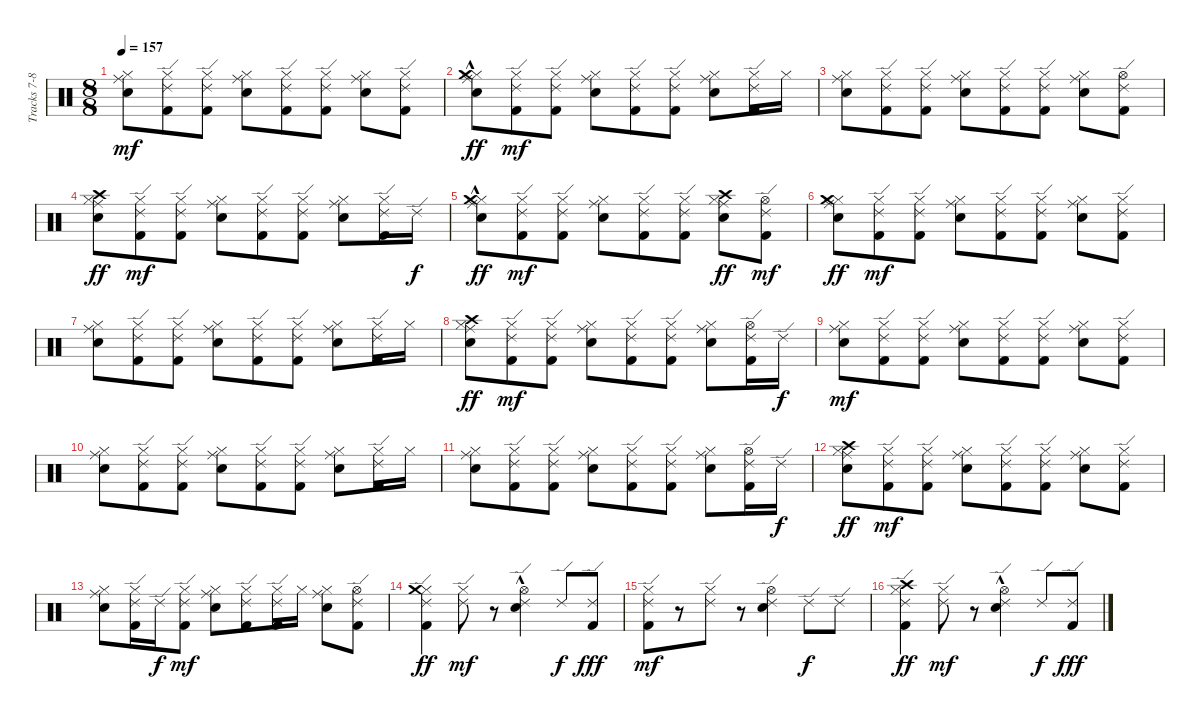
\track ("Tracks 7-8-9-10-11-12" "Tracks 7-8") {instrument percussion}
\staff {score}
\articulation defaults
\ts (8 8)
\tempo 157
\clef neutral
\ks c
("Snare (hit) 2" "Hi-Hat (closed)" "Ride (middle)").8{dy mf} ("Kick (hit) 2" "Hi-Hat (closed)" "Ride (edge) 2").8 ("Kick (hit) 2" "Hi-Hat (closed)" "Ride (edge) 2").8 ("Snare (hit) 2" "Hi-Hat (closed)" "Ride (middle)").8 ("Kick (hit) 2" "Hi-Hat (closed)" "Ride (edge) 2").8 ("Kick (hit) 2" "Hi-Hat (closed)" "Ride (edge) 2").8 ("Snare (hit) 2" "Hi-Hat (closed)" "Ride (middle)").8 ("Kick (hit) 2" "Hi-Hat (closed)" "Ride (edge) 2").8 |
("Snare (hit) 2" "Hi-Hat (closed)" "Ride (middle)" "Crash medium (hit)"{hac}).8{dy ff} ("Kick (hit) 2" "Hi-Hat (closed)" "Ride (edge) 2").8{dy mf} ("Kick (hit) 2" "Hi-Hat (closed)" "Ride (edge) 2").8 ("Snare (hit) 2" "Hi-Hat (closed)" "Ride (middle)").8 ("Kick (hit) 2" "Hi-Hat (closed)" "Ride (edge) 2").8 ("Kick (hit) 2" "Hi-Hat (closed)" "Ride (edge) 2").8 ("Snare (hit) 2" "Hi-Hat (closed)" "Ride (middle)").8 ("Kick (hit) 2" "Hi-Hat (closed)" "Ride (edge) 2").16 "Hi-Hat (closed)".16 |
("Snare (hit) 2" "Hi-Hat (closed)" "Ride (middle)").8 ("Kick (hit) 2" "Hi-Hat (closed)" "Ride (edge) 2").8 ("Kick (hit) 2" "Hi-Hat (closed)" "Ride (edge) 2").8 ("Snare (hit) 2" "Hi-Hat (closed)" "Ride (middle)").8 ("Kick (hit) 2" "Hi-Hat (closed)" "Ride (edge) 2").8 ("Kick (hit) 2" "Hi-Hat (closed)" "Ride (edge) 2").8 ("Snare (hit) 2" "Hi-Hat (closed)" "Ride (middle)").8 ("Kick (hit) 2" "Hi-Hat (open)" "Ride (edge) 2").8 |
("Snare (hit) 2" "Hi-Hat (closed)" "Ride (middle)" "Crash high (hit)").8{dy ff} ("Kick (hit) 2" "Hi-Hat (closed)" "Ride (edge) 2").8{dy mf} ("Kick (hit) 2" "Hi-Hat (closed)" "Ride (edge) 2").8 ("Snare (hit) 2" "Hi-Hat (closed)" "Ride (middle)").8 ("Kick (hit) 2" "Hi-Hat (closed)" "Ride (edge) 2").8 ("Kick (hit) 2" "Hi-Hat (closed)" "Ride (edge) 2").8 ("Snare (hit) 2" "Hi-Hat (closed)" "Ride (middle)").8 ("Kick (hit) 2" "Hi-Hat (closed)" "Ride (edge) 2").16 "Ride (edge) 2".16{dy f} |
("Snare (hit) 2" "Hi-Hat (closed)" "Ride (middle)" "Crash medium (hit)"{hac}).8{dy ff} ("Kick (hit) 2" "Hi-Hat (closed)" "Ride (edge) 2").8{dy mf} ("Kick (hit) 2" "Hi-Hat (closed)" "Ride (edge) 2").8 ("Snare (hit) 2" "Hi-Hat (closed)" "Ride (middle)").8 ("Kick (hit) 2" "Hi-Hat (closed)" "Ride (edge) 2").8 ("Kick (hit) 2" "Hi-Hat (closed)" "Ride (edge) 2").8 ("Snare (hit) 2" "Hi-Hat (closed)" "Ride (middle)" "Crash high (hit)").8{dy ff} ("Kick (hit) 2" "Hi-Hat (open)" "Ride (edge) 2").8{dy mf} |
("Snare (hit) 2" "Hi-Hat (closed)" "Ride (middle)" "Crash medium (hit)").8{dy ff} ("Kick (hit) 2" "Hi-Hat (closed)" "Ride (edge) 2").8{dy mf} ("Kick (hit) 2" "Hi-Hat (closed)" "Ride (edge) 2").8 ("Snare (hit) 2" "Hi-Hat (closed)" "Ride (middle)").8 ("Kick (hit) 2" "Hi-Hat (closed)" "Ride (edge) 2").8 ("Kick (hit) 2" "Hi-Hat (closed)" "Ride (edge) 2").8 ("Snare (hit) 2" "Hi-Hat (closed)" "Ride (middle)").8 ("Kick (hit) 2" "Hi-Hat (closed)" "Ride (edge) 2").8 |
("Snare (hit) 2" "Hi-Hat (closed)" "Ride (middle)").8 ("Kick (hit) 2" "Hi-Hat (closed)" "Ride (edge) 2").8 ("Kick (hit) 2" "Hi-Hat (closed)" "Ride (edge) 2").8 ("Snare (hit) 2" "Hi-Hat (closed)" "Ride (middle)").8 ("Kick (hit) 2" "Hi-Hat (closed)" "Ride (edge) 2").8 ("Kick (hit) 2" "Hi-Hat (closed)" "Ride (edge) 2").8 ("Snare (hit) 2" "Hi-Hat (closed)" "Ride (middle)").8 ("Kick (hit) 2" "Hi-Hat (closed)" "Ride (edge) 2").16 "Hi-Hat (closed)".16 |
("Snare (hit) 2" "Hi-Hat (closed)" "Ride (middle)" "Crash high (hit)").8{dy ff} ("Kick (hit) 2" "Hi-Hat (closed)" "Ride (edge) 2").8{dy mf} ("Kick (hit) 2" "Hi-Hat (closed)" "Ride (edge) 2").8 ("Snare (hit) 2" "Hi-Hat (closed)" "Ride (middle)").8 ("Kick (hit) 2" "Hi-Hat (closed)" "Ride (edge) 2").8 ("Kick (hit) 2" "Hi-Hat (closed)" "Ride (edge) 2").8 ("Snare (hit) 2" "Hi-Hat (closed)" "Ride (middle)").8 ("Kick (hit) 2" "Hi-Hat (open)" "Ride (edge) 2").16 "Ride (edge) 2".16{dy f} |
("Snare (hit) 2" "Hi-Hat (closed)" "Ride (middle)").8{dy mf} ("Kick (hit) 2" "Hi-Hat (closed)" "Ride (edge) 2").8 ("Kick (hit) 2" "Hi-Hat (closed)" "Ride (edge) 2").8 ("Snare (hit) 2" "Hi-Hat (closed)" "Ride (middle)").8 ("Kick (hit) 2" "Hi-Hat (closed)" "Ride (edge) 2").8 ("Kick (hit) 2" "Hi-Hat (closed)" "Ride (edge) 2").8 ("Snare (hit) 2" "Hi-Hat (closed)" "Ride (middle)").8 ("Kick (hit) 2" "Hi-Hat (closed)" "Ride (edge) 2").8 |
("Snare (hit) 2" "Hi-Hat (closed)" "Ride (middle)").8 ("Kick (hit) 2" "Hi-Hat (closed)" "Ride (edge) 2").8 ("Kick (hit) 2" "Hi-Hat (closed)" "Ride (edge) 2").8 ("Snare (hit) 2" "Hi-Hat (closed)" "Ride (middle)").8 ("Kick (hit) 2" "Hi-Hat (closed)" "Ride (edge) 2").8 ("Kick (hit) 2" "Hi-Hat (closed)" "Ride (edge) 2").8 ("Snare (hit) 2" "Hi-Hat (closed)" "Ride (middle)").8 ("Kick (hit) 2" "Hi-Hat (closed)" "Ride (edge) 2").16 "Hi-Hat (closed)".16 |
("Snare (hit) 2" "Hi-Hat (closed)" "Ride (middle)").8 ("Kick (hit) 2" "Hi-Hat (closed)" "Ride (edge) 2").8 ("Kick (hit) 2" "Hi-Hat (closed)" "Ride (edge) 2").8 ("Snare (hit) 2" "Hi-Hat (closed)" "Ride (middle)").8 ("Kick (hit) 2" "Hi-Hat (closed)" "Ride (edge) 2").8 ("Kick (hit) 2" "Hi-Hat (closed)" "Ride (edge) 2").8 ("Snare (hit) 2" "Hi-Hat (closed)" "Ride (middle)").8 ("Kick (hit) 2" "Hi-Hat (open)" "Ride (edge) 2").16 "Ride (edge) 2".16{dy f} |
("Snare (hit) 2" "Hi-Hat (closed)" "Ride (middle)" "Crash high (hit)").8{dy ff} ("Kick (hit) 2" "Hi-Hat (closed)" "Ride (edge) 2").8{dy mf} ("Kick (hit) 2" "Hi-Hat (closed)" "Ride (edge) 2").8 ("Snare (hit) 2" "Hi-Hat (closed)" "Ride (middle)").8 ("Kick (hit) 2" "Hi-Hat (closed)" "Ride (edge) 2").8 ("Kick (hit) 2" "Hi-Hat (closed)" "Ride (edge) 2").8 ("Snare (hit) 2" "Hi-Hat (closed)" "Ride (middle)").8 ("Kick (hit) 2" "Hi-Hat (closed)" "Ride (edge) 2").8 |
("Snare (hit) 2" "Hi-Hat (closed)" "Ride (middle)").8 ("Kick (hit) 2" "Hi-Hat (closed)" "Ride (edge) 2").16 "Ride (edge) 2".16{dy f} ("Kick (hit) 2" "Hi-Hat (closed)" "Ride (edge) 2").8{dy mf} ("Snare (hit) 2" "Hi-Hat (closed)" "Ride (middle)").8 ("Kick (hit) 2" "Hi-Hat (closed)" "Ride (edge) 2").8 ("Kick (hit) 2" "Hi-Hat (closed)" "Ride (edge) 2").16 "Hi-Hat (closed)".16 ("Snare (hit) 2" "Hi-Hat (closed)" "Ride (middle)").8 ("Kick (hit) 2" "Hi-Hat (open)" "Ride (edge) 2").8 |
("Kick (hit) 2" "Hi-Hat (closed)" "Ride (edge) 2" "Crash medium (hit)").4{dy ff} ("Hi-Hat (closed)" "Ride (edge) 2").8{dy mf} r.8 ("Snare (hit) 2" "Hi-Hat (open)"{hac} "Ride (edge) 2").4 "Ride (edge) 2".8{dy f} ("Kick (hit) 2" "Ride (edge) 2").8{dy fff} |
("Kick (hit) 2" "Hi-Hat (closed)" "Ride (edge) 2").8{dy mf} r.8 ("Hi-Hat (closed)" "Ride (edge) 2").8 r.8 ("Snare (hit) 2" "Hi-Hat (open)" "Ride (edge) 2").4 "Ride (edge) 2".8{dy f} "Ride (edge) 2".8 |
("Kick (hit) 2" "Hi-Hat (closed)" "Ride (edge) 2" "Crash high (hit)").4{dy ff} ("Hi-Hat (closed)" "Ride (edge) 2").8{dy mf} r.8 ("Snare (hit) 2" "Hi-Hat (open)"{hac} "Ride (edge) 2").4 "Ride (edge) 2".8{dy f} ("Kick (hit) 2" "Ride (edge) 2").8{dy fff}
